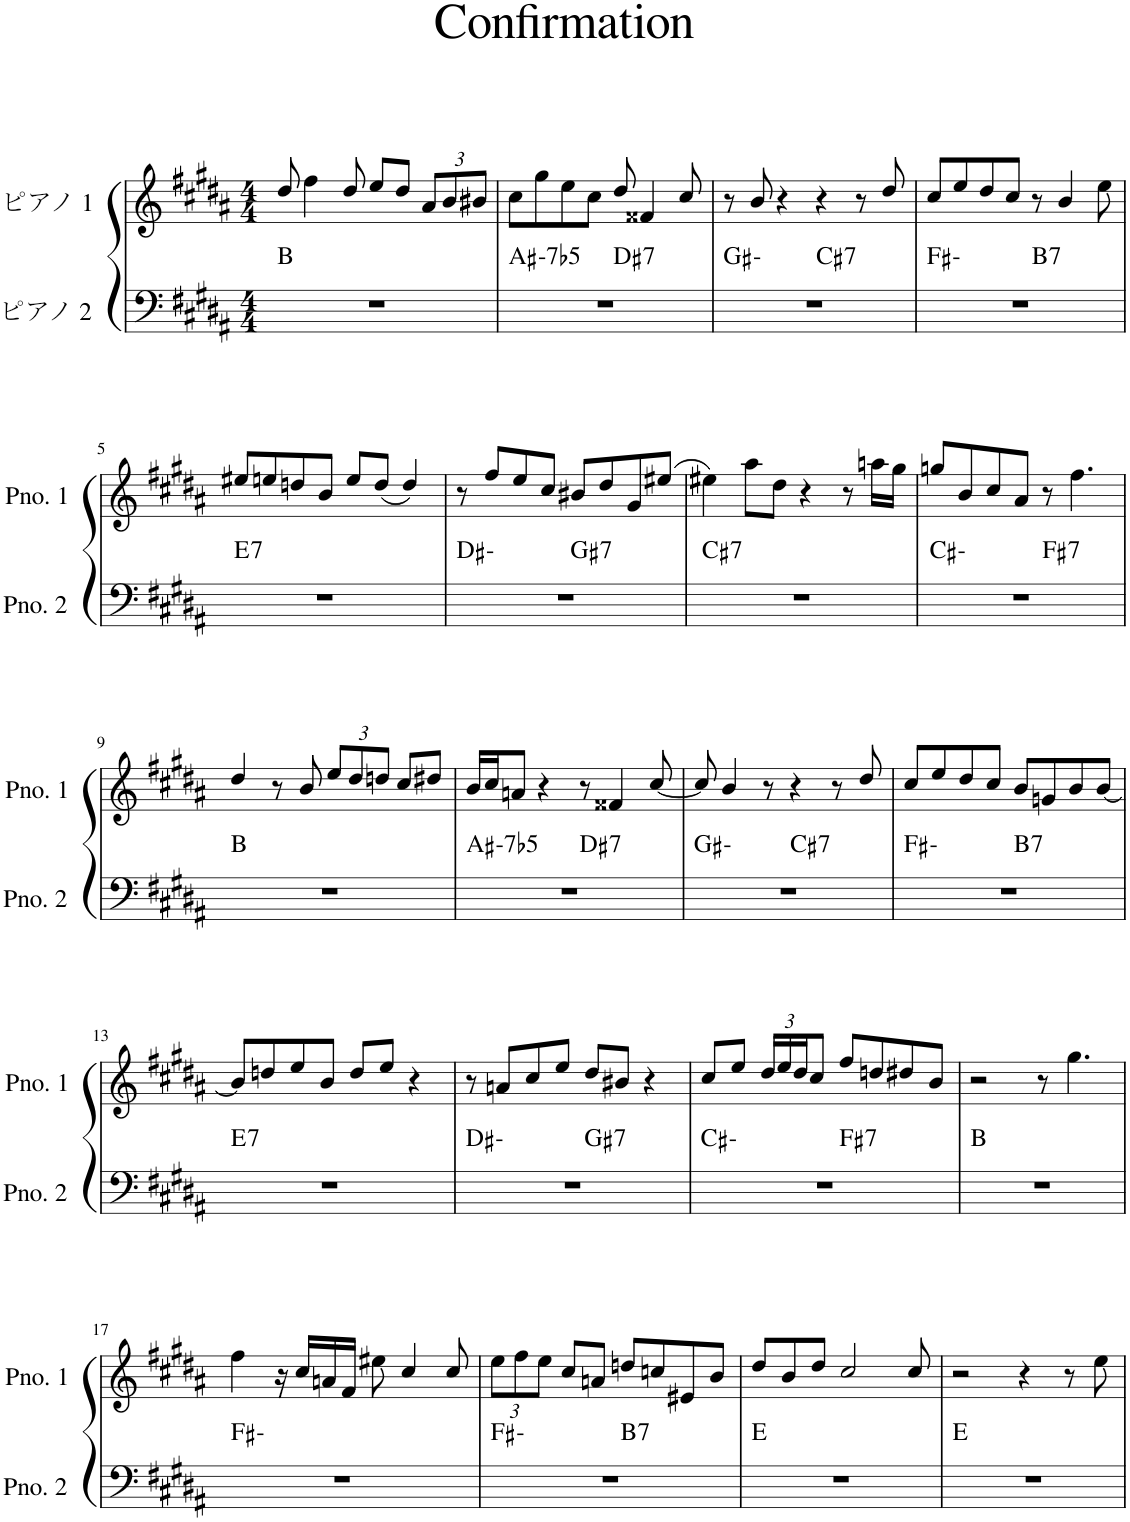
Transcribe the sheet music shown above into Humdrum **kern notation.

**kern	**harte	**kern
*part2	*part2	*part1
*staff2	*	*staff1
*I"ピアノ 2	*	*I"ピアノ 1
*clefF4	*	*clefG2
*k[f#c#g#d#a#]	*	*k[f#c#g#d#a#]
*M4/4	*	*M4/4
=1	=1	=1
1r	B:maj	8dd#/
.	.	4ff#\
.	.	8dd#/
.	.	8ee/L
.	.	8dd#/J
*	*	*Xbrackettup
.	.	12a#/L
.	.	12b/
.	.	12b#X/J
=2	=2	=2
!	!LO:H:kt=-7b5	!
*^	*	*
1r	2ryy	A#:hdim7	8cc#\L
.	.	.	8gg#\
.	.	.	8ee\
.	.	.	8cc#\J
!	!	!LO:H:kt=7	!
.	2ryy	D#:7	8dd#/
.	.	.	4f##X/
.	.	.	8cc#/
=3	=3	=3	=3
1r	2ryy	G#:min	8r
.	.	.	8b/
.	.	.	4r
!	!	!LO:H:kt=7	!
.	2ryy	C#:7	4r
.	.	.	8r
.	.	.	8dd#/
=4	=4	=4	=4
1r	2ryy	F#:min	8cc#/L
.	.	.	8ee/
.	.	.	8dd#/
.	.	.	8cc#/J
!	!	!LO:H:kt=7	!
.	2ryy	B:7	8r
.	.	.	4b/
.	.	.	8ee\
!!LO:LB:g=z
=5	=5	=5	=5
!	!	!LO:H:kt=7	!
*v	*v	*	*
1r	E:7	8ee#X/L
.	.	8een/
.	.	8ddn/
.	.	8b/J
.	.	8ee/L
.	.	(8dd/J
.	.	4dd/)
=6	=6	=6
*^	*	*
1r	2ryy	D#:min	8r
.	.	.	8ff#/L
.	.	.	8ee/
.	.	.	8cc#/J
!	!	!LO:H:kt=7	!
.	2ryy	G#:7	8b#X/L
.	.	.	8dd#/
.	.	.	8g#/
.	.	.	(8ee#X/J
=7	=7	=7	=7
!	!	!LO:H:kt=7	!
*v	*v	*	*
1r	C#:7	4ee#X\)
.	.	8aa#\L
.	.	8dd#\J
.	.	4r
.	.	8r
.	.	16aan\LL
.	.	16gg#\JJ
=8	=8	=8
*^	*	*
1r	2ryy	C#:min	8ggn/L
.	.	.	8b/
.	.	.	8cc#/
.	.	.	8a#/J
!	!	!LO:H:kt=7	!
.	2ryy	F#:7	8r
.	.	.	4.ff#\
*v	*v	*	*
!!LO:LB:g=z
=9	=9	=9
1r	B:maj	4dd#/
.	.	8r
.	.	8b/
.	.	12ee/L
.	.	12dd#/
.	.	12ddn/J
.	.	8cc#/L
.	.	8dd#X/J
=10	=10	=10
!	!LO:H:kt=-7b5	!
*^	*	*
1r	2ryy	A#:hdim7	16b/LL
.	.	.	16cc#/J
.	.	.	8an/J
.	.	.	4r
!	!	!LO:H:kt=7	!
.	2ryy	D#:7	8r
.	.	.	4f##X/
.	.	.	[8cc#/
=11	=11	=11	=11
1r	2ryy	G#:min	8cc#/]
.	.	.	4b/
.	.	.	8r
!	!	!LO:H:kt=7	!
.	2ryy	C#:7	4r
.	.	.	8r
.	.	.	8dd#/
=12	=12	=12	=12
1r	2ryy	F#:min	8cc#/L
.	.	.	8ee/
.	.	.	8dd#/
.	.	.	8cc#/J
!	!	!LO:H:kt=7	!
.	2ryy	B:7	8b/L
.	.	.	8gn/
.	.	.	8b/
.	.	.	[8b/J
!!LO:LB:g=z
=13	=13	=13	=13
!	!	!LO:H:kt=7	!
*v	*v	*	*
1r	E:7	8b/L]
.	.	8ddn/
.	.	8ee/
.	.	8b/J
.	.	8dd/L
.	.	8ee/J
.	.	4r
=14	=14	=14
*^	*	*
1r	2ryy	D#:min	8r
.	.	.	8an/L
.	.	.	8cc#/
.	.	.	8ee/J
!	!	!LO:H:kt=7	!
.	2ryy	G#:7	8dd#/L
.	.	.	8b#X/J
.	.	.	4r
=15	=15	=15	=15
1r	2ryy	C#:min	8cc#/L
.	.	.	8ee/J
.	.	.	24dd#/LL
.	.	.	24ee/
.	.	.	24dd#/J
.	.	.	8cc#/J
!	!	!LO:H:kt=7	!
.	2ryy	F#:7	8ff#/L
.	.	.	8ddn/
.	.	.	8dd#X/
.	.	.	8b/J
*v	*v	*	*
=16	=16	=16
1r	B:maj	2r
.	.	8r
.	.	4.gg#\
!!LO:LB:g=z
=17	=17	=17
1r	F#:min	4ff#\
.	.	16r
.	.	16cc#/LL
.	.	16an/
.	.	16f#/JJ
.	.	8ee#X\
.	.	4cc#/
.	.	8cc#/
=18	=18	=18
*^	*	*
1r	2ryy	F#:min	12ee\L
.	.	.	12ff#\
.	.	.	12ee\J
.	.	.	8cc#/L
.	.	.	8an/J
!	!	!LO:H:kt=7	!
.	2ryy	B:7	8ddn/L
.	.	.	8ccn/
.	.	.	8e#X/
.	.	.	8b/J
*v	*v	*	*
=19	=19	=19
1r	E:maj	8dd#/L
.	.	8b/
.	.	8dd#/J
.	.	2cc#/
.	.	8cc#/
=20	=20	=20
1r	E:maj	2r
.	.	4r
.	.	8r
.	.	8ee\
=	=	=
*-	*-	*-
